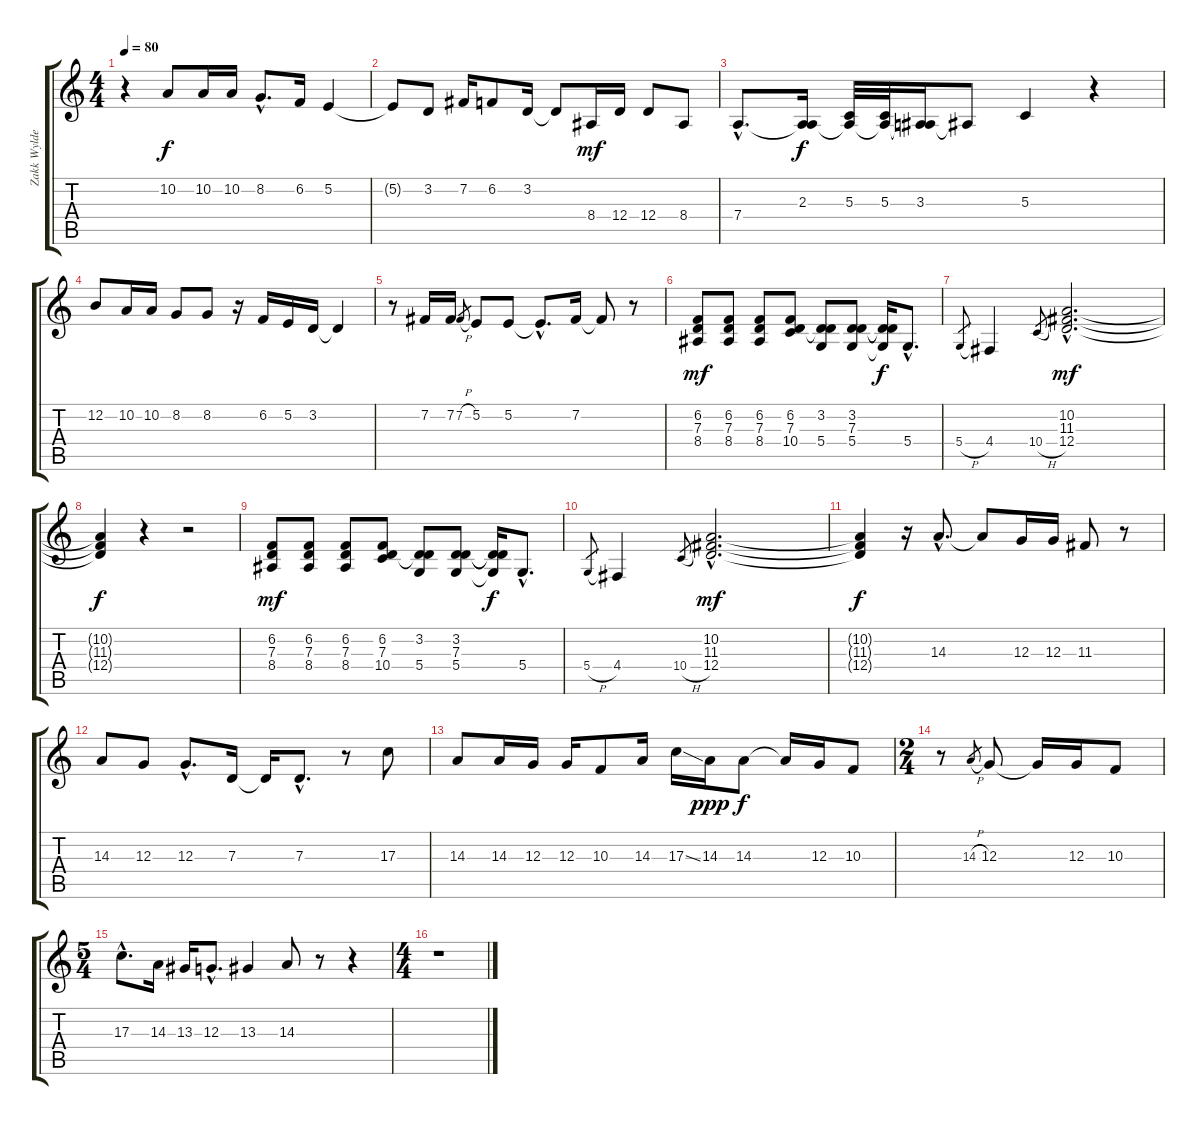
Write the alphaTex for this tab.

\track ("Zakk Wylde (Vocals)" "Zakk Wylde") {instrument oboe}
\staff {score tabs}
\tuning (E4 B3 G3 D3 A2 E2) {hide}
\ts (4 4)
\tempo 80
\clef g2
\ks c
r.4{dy f} 10.2.8 10.2.16 10.2.16 8.2{hac}.8{d} 6.2.16 5.2.4 |
5.2{t}.8 3.2.8 7.2.16 6.2.8 3.2.16 3.2{t}.8 8.4.16{dy mf} 12.4.16 12.4.8 8.4.8 |
7.4{hac}.8{d} (2.3 7.4{t}).16{dy f} (5.3 7.4{t}).32 (5.3 7.4{t}).32 (3.3 7.4{t}).16 3.3{t}.8 5.3.4 r.4 |
12.2.8 10.2.16 10.2.16 8.2.8 8.2.8 r.16 6.2.16 5.2.16 3.2.16 3.2{t}.4 |
r.8 7.2.16 7.2.16 7.2{h}.8{gr} 5.2.8 5.2.8 5.2{hac t}.8{d} 7.2.16 7.2{t}.8 r.8 |
(6.2 7.3 8.4).8{dy mf} (6.2 7.3 8.4).8 (6.2 7.3 8.4).8 (6.2 7.3 10.4).8 (3.2 7.3{t} 5.4).8 (3.2 7.3 5.4).8 (3.2{t} 7.3{t} 5.4{t}).16{dy f} 5.4{hac}.8{d} |
5.4{h}.8{gr} 4.4.4 10.4{h}.8{gr} (10.2{hac} 11.3{hac} 12.4{hac}).2{d dy mf} |
(10.2{t} 11.3{t} 12.4{t}).4{dy f} r.4 r.2 |
(6.2 7.3 8.4).8{dy mf} (6.2 7.3 8.4).8 (6.2 7.3 8.4).8 (6.2 7.3 10.4).8 (3.2 7.3{t} 5.4).8 (3.2 7.3 5.4).8 (3.2{t} 7.3{t} 5.4{t}).16{dy f} 5.4{hac}.8{d} |
5.4{h}.8{gr} 4.4.4 10.4{h}.8{gr} (10.2{hac} 11.3{hac} 12.4{hac}).2{d dy mf} |
(10.2{t} 11.3{t} 12.4{t}).4{dy f} r.16 14.3{hac}.8{d} 14.3{t}.8 12.3.16 12.3.16 11.3.8 r.8 |
14.3.8 12.3.8 12.3{hac}.8{d} 7.3.16 7.3{t}.16 7.3{hac}.8{d} r.8 17.3.8 |
14.3.8 14.3.16 12.3.16 12.3.16 10.3.8 14.3.16 17.3{ss}.16 14.3.16{dy ppp} 14.3.8{dy f} 14.3{t}.16 12.3.16 10.3.8 |
\ts (2 4)
r.8 14.3{h}.8{gr} 12.3.8 12.3{t}.16 12.3.16 10.3.8 |
\ts (5 4)
17.3{hac}.8{d} 14.3.16 13.3.16 12.3{hac}.8{d} 13.3.4 14.3.8 r.8 r.4 |
\ts (4 4)
r.1
